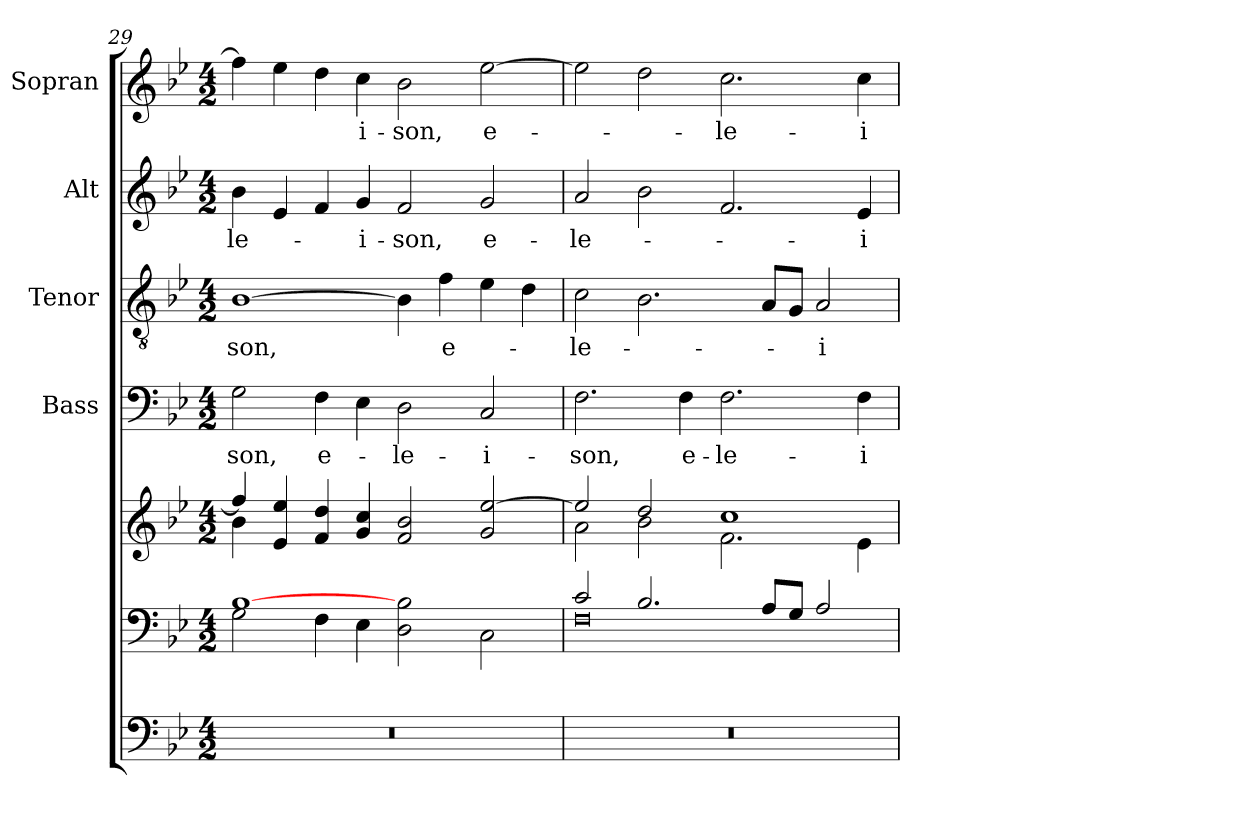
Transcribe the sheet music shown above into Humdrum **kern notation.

**kern	**kern	**kern	**kern	**text	**kern	**text	**kern	**text	**kern	**text
*part6	*part5	*part5	*part4	*part4	*part3	*part3	*part2	*part2	*part1	*part1
*staff7	*staff6	*staff5	*staff4	*staff4	*staff3	*staff3	*staff2	*staff2	*staff1	*staff1
*	*	*	*I"Bass	*	*I"Tenor	*	*I"Alt	*	*I"Sopran	*
*	*	*	*I'B.	*	*I'T.	*	*I'A.	*	*I'S.	*
*clefF4	*clefF4	*clefG2	*clefF4	*	*clefGv2	*	*clefG2	*	*clefG2	*
*k[b-e-]	*k[b-e-]	*k[b-e-]	*k[b-e-]	*	*k[b-e-]	*	*k[b-e-]	*	*k[b-e-]	*
*B-:	*B-:	*B-:	*B-:	*	*B-:	*	*B-:	*	*B-:	*
*M4/2	*M4/2	*M4/2	*M4/2	*	*M4/2	*	*M4/2	*	*M4/2	*
=29	=29	=29	=29	=29	=29	=29	=29	=29	=29	=29
*	*^	*^	*	*	*	*	*	*	*	*
!	!	!	!	!	!	!LO:LY:b	!	!LO:LY:b	!	!LO:LY:b	!	!
0r	[>1B-	2G\	4ff/]	4b-\	2G\	-son,	[1B-	-son,	4b-\	-le-	4ff\]	.
.	.	.	4e-/ 4ee-/	4ryy	.	.	.	.	4e-/	.	4ee-\	.
!	!	!	!	!	!	!LO:LY:b	!	!	!	!	!	!
.	.	4F\	4f/ 4dd/	1.gyy	4F\	e-	.	.	4f/	.	4dd\	.
!	!	!	!	!	!	!	!	!	!	!LO:LY:b	!	!LO:LY:b
.	.	4E-\	4g/ 4cc/	.	4E-\	.	.	.	4g/	-i-	4cc\	-i-
!	!	!	!	!	!	!LO:LY:b	!	!	!	!LO:LY:b	!	!LO:LY:b
.	1ryy	2D\ 2B-\	2f/ 2b-/	.	2D\	-le-	4B-\]	.	2f/	-son,	2b-\	-son,
!	!	!	!	!	!	!	!	!LO:LY:b	!	!	!	!
.	.	.	.	.	.	.	4f\	e-	.	.	.	.
!	!	!	!	!	!	!LO:LY:b	!	!	!	!LO:LY:b	!	!LO:LY:b
.	.	2C\	2g/ [>2ee-/	.	2C/	-i-	4e-\	.	2g/	e-	[2ee-\	e-
.	.	.	.	.	.	.	4d\	.	.	.	.	.
!!LO:PB:g=z
=30	=30	=30	=30	=30	=30	=30	=30	=30	=30	=30	=30	=30
!	!	!	!	!	!	!LO:LY:b	!	!LO:LY:b	!	!LO:LY:b	!	!
0r	2c/	0F	2ee-/]	2a\	2.F\	-son,	2c\	-le-	2a/	-le-	2ee-\]	.
.	2.B-/	.	2dd/	2b-\	.	.	2.B-\	.	2b-\	.	2dd\	.
!	!	!	!	!	!	!LO:LY:b	!	!	!	!	!	!
.	.	.	.	.	4F\	e-	.	.	.	.	.	.
!	!	!	!	!	!	!LO:LY:b	!	!	!	!	!	!LO:LY:b
.	.	.	1cc	2.f\	2.F\	-le-	.	.	2.f/	.	2.cc\	-le-
.	8A/L	.	.	.	.	.	8A/L	.	.	.	.	.
.	8G/J	.	.	.	.	.	8G/J	.	.	.	.	.
!	!	!	!	!	!	!	!	!LO:LY:b	!	!	!	!
.	2A/	.	.	.	.	.	2A/	-i-	.	.	.	.
!	!	!	!	!	!	!LO:LY:b	!	!	!	!LO:LY:b	!	!LO:LY:b
.	.	.	.	4e-\	4F\	-i-	.	.	4e-/	-i-	4cc\	-i-
*	*v	*v	*	*	*	*	*	*	*	*	*	*
*	*	*v	*v	*	*	*	*	*	*	*	*
=	=	=	=	=	=	=	=	=	=	=
*-	*-	*-	*-	*-	*-	*-	*-	*-	*-	*-
